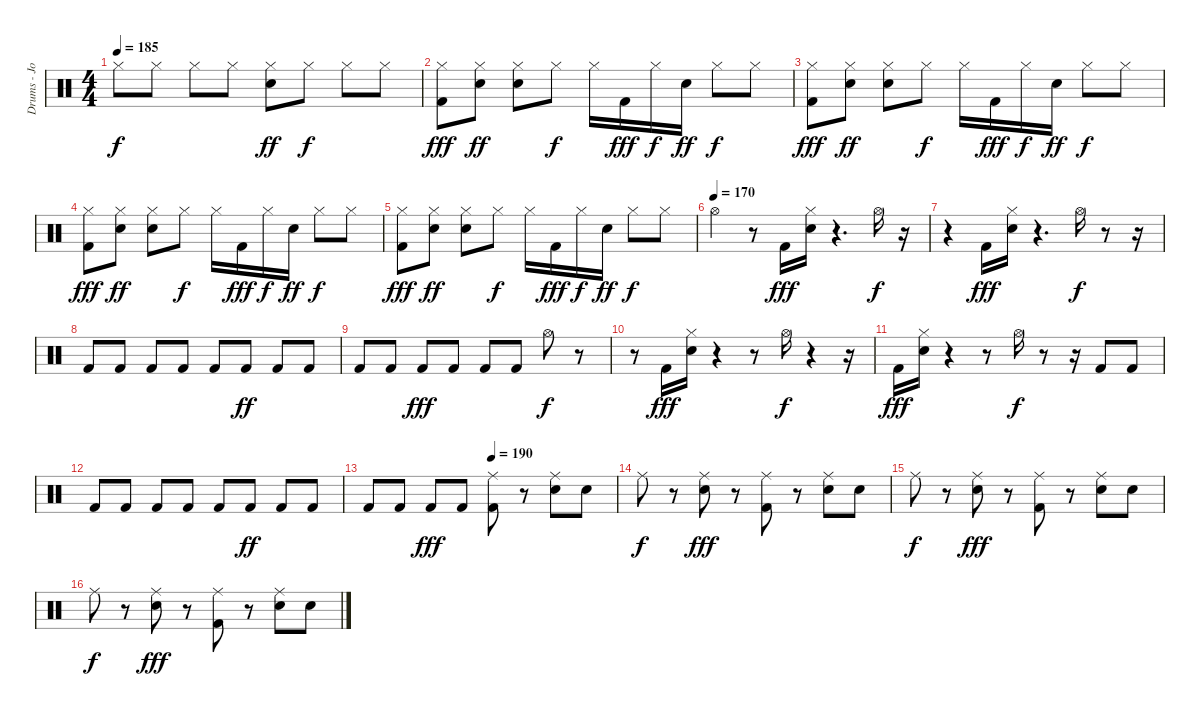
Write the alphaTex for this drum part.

\track ("Drums - John" "Drums - Jo") {instrument percussion}
\staff {score}
\articulation defaults
\ts (4 4)
\tempo 185
\clef neutral
\ks c "Hi-Hat (closed)".8{dy f} "Hi-Hat (closed)".8 "Hi-Hat (closed)".8 "Hi-Hat (closed)".8
("Hi-Hat (closed)" "Electric Snare (hit)").8{dy ff} "Hi-Hat (closed)".8{dy f} "Hi-Hat (closed)".8 "Hi-Hat (closed)".8 |
("Hi-Hat (closed)" "Kick (hit) 2").8{dy fff} ("Hi-Hat (closed)" "Electric Snare (hit)").8{dy ff} ("Hi-Hat (closed)" "Electric Snare (hit)").8 "Hi-Hat (closed)".8{dy f} "Hi-Hat (closed)".16 "Kick (hit) 2".16{dy fff} "Hi-Hat (closed)".16{dy f} "Electric Snare (hit)".16{dy ff} "Hi-Hat (closed)".8{dy f} "Hi-Hat (closed)".8 |
("Hi-Hat (closed)" "Kick (hit) 2").8{dy fff} ("Hi-Hat (closed)" "Electric Snare (hit)").8{dy ff} ("Hi-Hat (closed)" "Electric Snare (hit)").8 "Hi-Hat (closed)".8{dy f} "Hi-Hat (closed)".16 "Kick (hit) 2".16{dy fff} "Hi-Hat (closed)".16{dy f} "Electric Snare (hit)".16{dy ff} "Hi-Hat (closed)".8{dy f} "Hi-Hat (closed)".8 |
("Hi-Hat (closed)" "Kick (hit) 2").8{dy fff} ("Hi-Hat (closed)" "Electric Snare (hit)").8{dy ff} ("Hi-Hat (closed)" "Electric Snare (hit)").8 "Hi-Hat (closed)".8{dy f} "Hi-Hat (closed)".16 "Kick (hit) 2".16{dy fff} "Hi-Hat (closed)".16{dy f} "Electric Snare (hit)".16{dy ff} "Hi-Hat (closed)".8{dy f} "Hi-Hat (closed)".8 |
("Hi-Hat (closed)" "Kick (hit) 2").8{dy fff} ("Hi-Hat (closed)" "Electric Snare (hit)").8{dy ff} ("Hi-Hat (closed)" "Electric Snare (hit)").8 "Hi-Hat (closed)".8{dy f} "Hi-Hat (closed)".16 "Kick (hit) 2".16{dy fff} "Hi-Hat (closed)".16{dy f} "Electric Snare (hit)".16{dy ff} "Hi-Hat (closed)".8{dy f} "Hi-Hat (closed)".8 |
\tempo (170)
"Hi-Hat (open)".4 r.8 "Kick (hit) 2".16{dy fff} ("Hi-Hat (closed)" "Electric Snare (hit)").16 r.4{d} "Hi-Hat (open)".16{dy f} r.16 |
r.4 "Kick (hit) 2".16{dy fff} ("Hi-Hat (closed)" "Electric Snare (hit)").16 r.4{d} "Hi-Hat (open)".16{dy f} r.8 r.16 |
"Kick (hit) 2".8 "Kick (hit) 2".8 "Kick (hit) 2".8 "Kick (hit) 2".8 "Kick (hit) 2".8 "Kick (hit) 2".8{dy ff} "Kick (hit) 2".8 "Kick (hit) 2".8 |
"Kick (hit) 2".8 "Kick (hit) 2".8 "Kick (hit) 2".8{dy fff} "Kick (hit) 2".8 "Kick (hit) 2".8 "Kick (hit) 2".8 "Hi-Hat (open)".8{dy f} r.8 |
r.8 "Kick (hit) 2".16{dy fff} ("Hi-Hat (closed)" "Electric Snare (hit)").16 r.4 r.8 "Hi-Hat (open)".16{dy f} r.4 r.16 |
"Kick (hit) 2".16{dy fff} ("Hi-Hat (closed)" "Electric Snare (hit)").16 r.4 r.8 "Hi-Hat (open)".16{dy f} r.8 r.16 "Kick (hit) 2".8 "Kick (hit) 2".8 |
"Kick (hit) 2".8 "Kick (hit) 2".8 "Kick (hit) 2".8 "Kick (hit) 2".8 "Kick (hit) 2".8 "Kick (hit) 2".8{dy ff} "Kick (hit) 2".8 "Kick (hit) 2".8 |
\tempo (190 0.5)
"Kick (hit) 2".8 "Kick (hit) 2".8 "Kick (hit) 2".8{dy fff} "Kick (hit) 2".8 ("Ride (middle)" "Kick (hit) 2").8 r.8 ("Ride (middle)" "Electric Snare (hit)").8 "Electric Snare (hit)".8 |
"Ride (middle)".8{dy f} r.8 ("Ride (middle)" "Electric Snare (hit)").8{dy fff} r.8 ("Ride (middle)" "Kick (hit) 2").8 r.8 ("Ride (middle)" "Electric Snare (hit)").8 "Electric Snare (hit)".8 |
"Ride (middle)".8{dy f} r.8 ("Ride (middle)" "Electric Snare (hit)").8{dy fff} r.8 ("Ride (middle)" "Kick (hit) 2").8 r.8 ("Ride (middle)" "Electric Snare (hit)").8 "Electric Snare (hit)".8 |
"Ride (middle)".8{dy f} r.8 ("Ride (middle)" "Electric Snare (hit)").8{dy fff} r.8 ("Ride (middle)" "Kick (hit) 2").8 r.8 ("Ride (middle)" "Electric Snare (hit)").8 "Electric Snare (hit)".8
